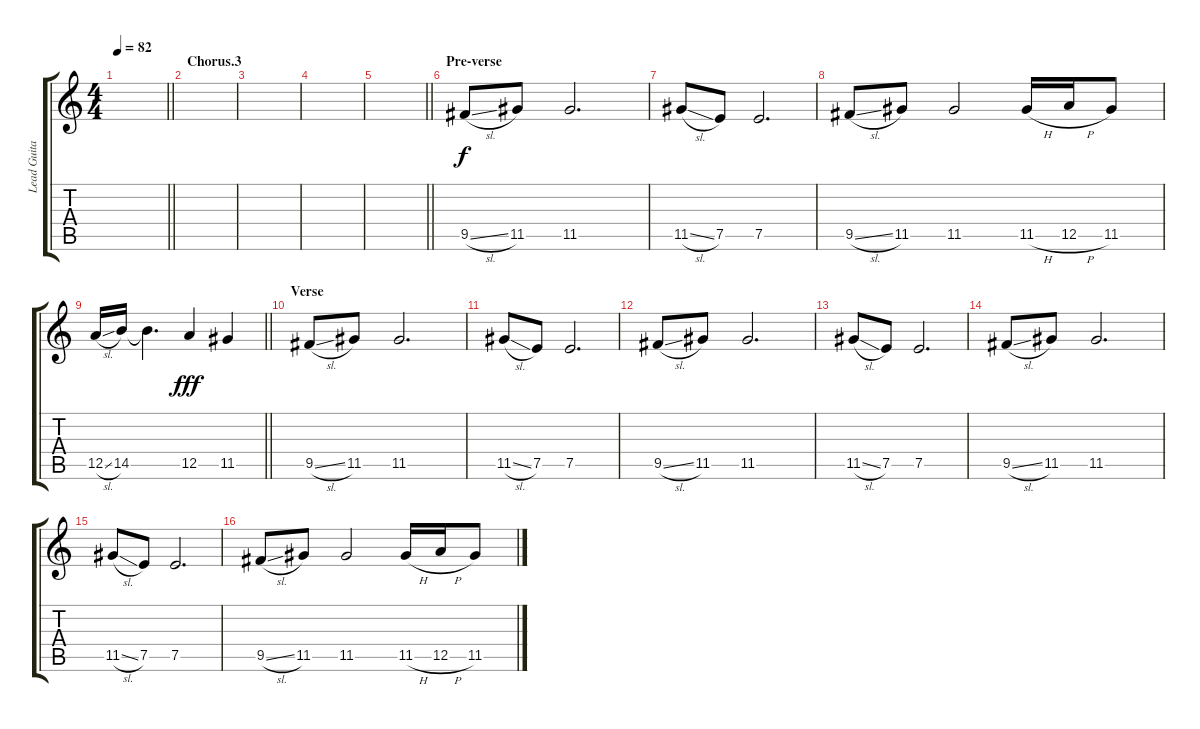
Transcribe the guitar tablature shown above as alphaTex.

\track ("Lead Guitar #1" "Lead Guita") {instrument electricguitarjazz}
\staff {score tabs}
\tuning (E4 B3 G3 D3 A2 E2) {hide}
\ts (4 4)
\tempo 82
\clef g2
\barLineRight lightlight
\ks c
|
\section ("" "Chorus.3")
|
|
|
\barLineRight lightlight
|
\section ("" "Pre-verse")
9.5{sl}.8 11.5.8 11.5.2{d} |
11.5{sl}.8 7.5.8 7.5.2{d} |
9.5{sl}.8 11.5.8 11.5.2 11.5{h}.16 12.5{h}.16 11.5.8 |
\barLineRight lightlight
12.5{sl}.16 14.5.16 14.5{t}.4{d dy f} 12.5.4{dy fff} 11.5.4 |
\section ("" "Verse")
9.5{sl}.8 11.5.8 11.5.2{d} |
11.5{sl}.8 7.5.8 7.5.2{d} |
9.5{sl}.8 11.5.8 11.5.2{d} |
11.5{sl}.8 7.5.8 7.5.2{d} |
9.5{sl}.8 11.5.8 11.5.2{d} |
11.5{sl}.8 7.5.8 7.5.2{d} |
9.5{sl}.8 11.5.8 11.5.2 11.5{h}.16 12.5{h}.16 11.5.8
